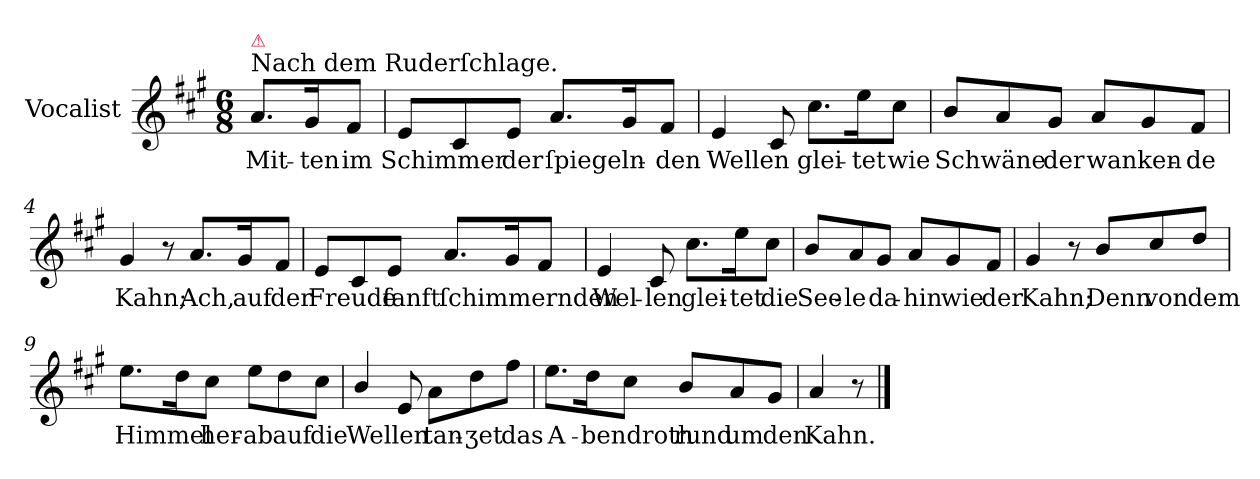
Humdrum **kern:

**kern	**text
*part1	*part1
*staff1	*staff1
*I"Vocalist	*
*clefG2	*
*k[f#c#g#]	*
*A:	*
*M6/8	*
=	=
!LO:TX:a:t=Nach dem Ruderſchlage.	!
!LO:TX:a:color=crimson:t=⚠	!
8.a/L	Mit-
16g#/K	-ten
8f#/J	im
=1	=1
8e/L	Schimmer
8c#/	.
8e/J	der
8.a/L	ſpiegeln-
16g#/K	.
8f#/J	-den
=2	=2
4e	Wellen
8c#	.
8.cc#\L	glei-
16ee\K	-tet
8cc#\J	wie
=3	=3
8b/L	Schwäne
8a/	.
8g#/J	der
8a/L	wanken-
8g#/	.
8f#/J	-de
=4	=4
4g#	Kahn;
8r	.
8.a/L	Ach,
16g#/K	auf
8f#/J	der
=5	=5
8e/L	Freude
8c#/	.
8e/J	ſanft
8.a/L	ſchimmernden
16g#/K	.
8f#/J	.
=6	=6
4e	Wel-
8c#	-len
8.cc#\L	glei-
16ee\K	-tet
8cc#\J	die
=7	=7
8b/L	See-
8a/	-le
8g#/J	da-
8a/L	-hin
8g#/	wie
8f#/J	der
=8	=8
4g#	Kahn;
8r	.
8b/L	Denn
8cc#/	von
8dd/J	dem
=9	=9
8.ee\L	Himmel
16dd\K	.
8cc#\J	her-
8ee\L	-ab
8dd\	auf
8cc#\J	die
=10	=10
4b/	Wellen
8e	.
8a\L	tan-
8dd\	-ʒet
8ff#\J	das
=11	=11
8.ee\L	A-
16dd\K	-bendroth
8cc#\J	.
8b/L	rund
8a/	um
8g#/J	den
=12	=12
4a	Kahn.
8r	.
==	==
*-	*-
